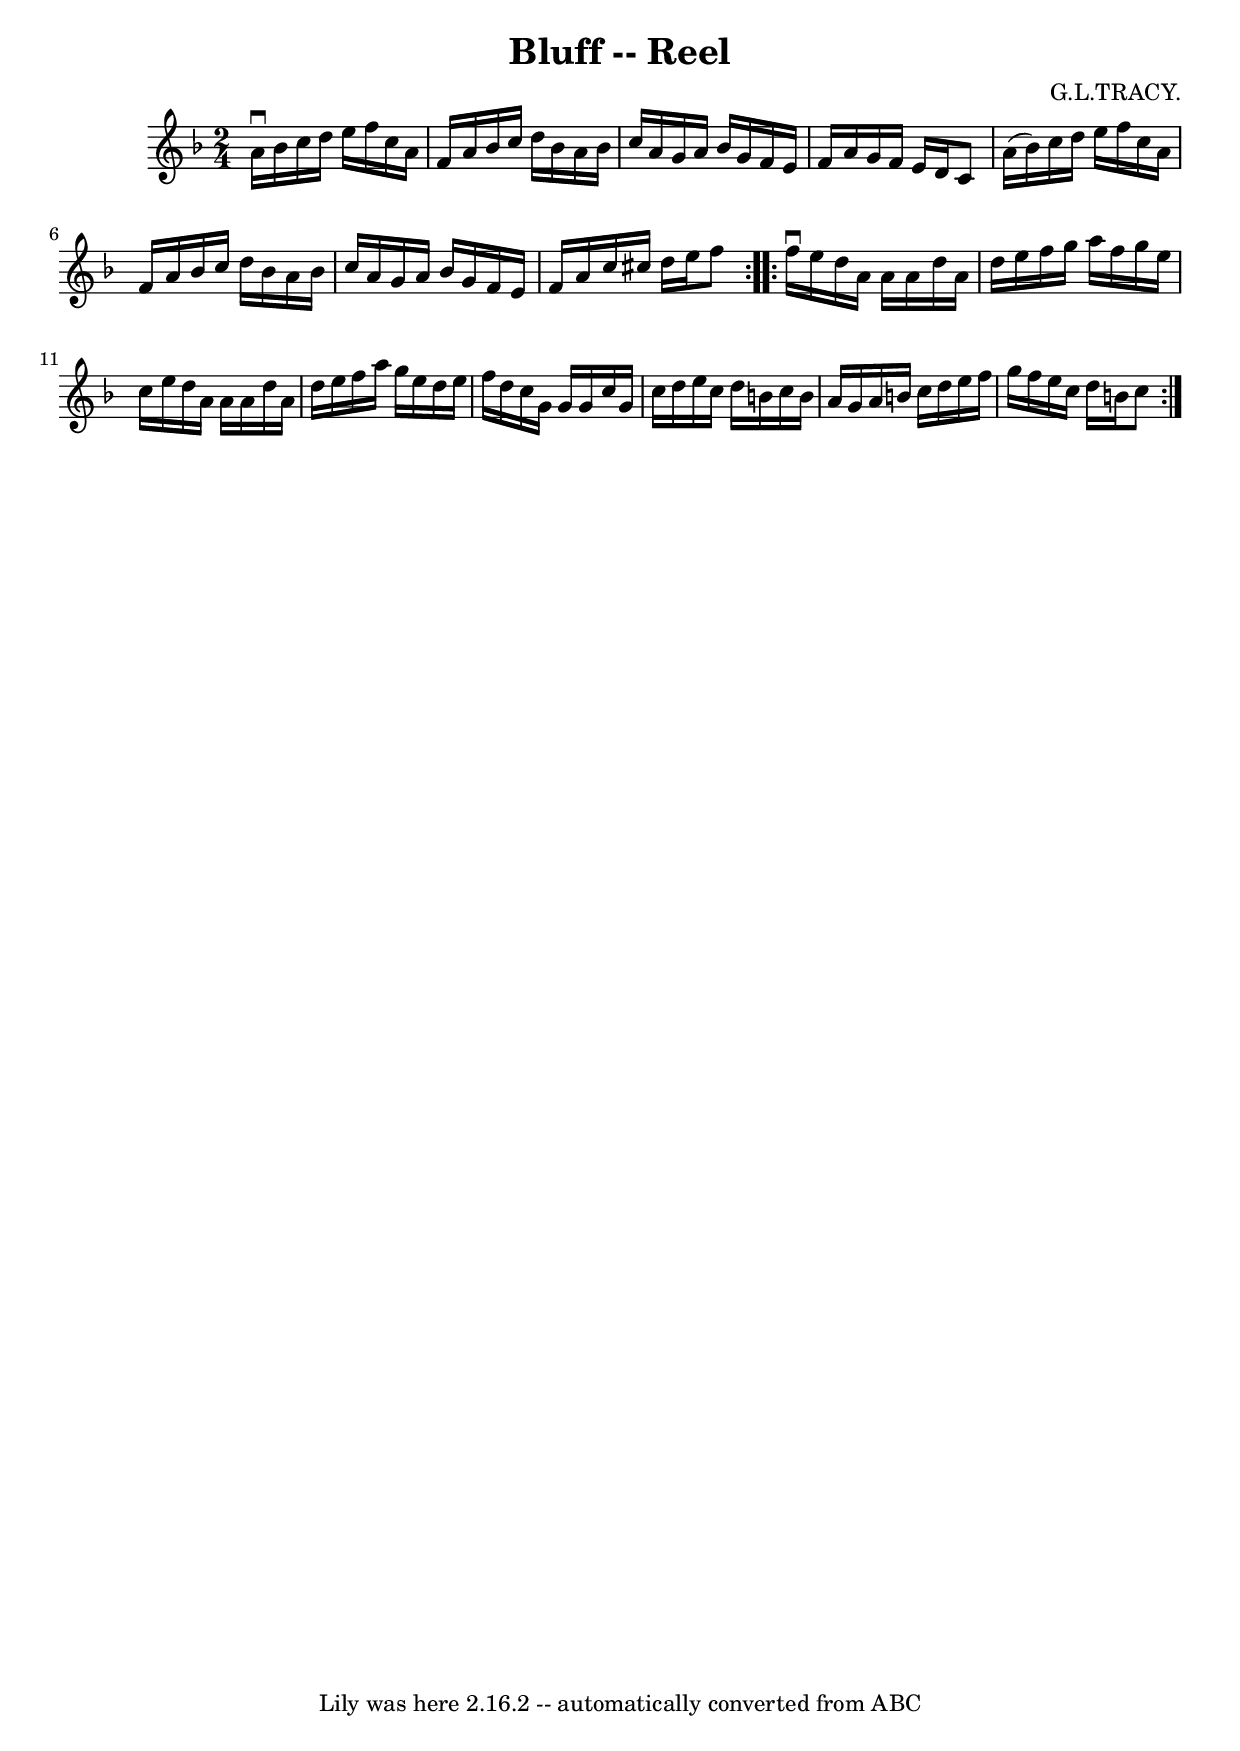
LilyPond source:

\version "2.16.2"
\include "Mammoth.ily"
\header {
  %% book = "Ryan's Mammoth Collection"
  composer = "G.L.TRACY."
  crossRefNumber = "1"
  footnotes = "\\\\278"
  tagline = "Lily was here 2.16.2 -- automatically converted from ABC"
  title = "Bluff -- Reel"

}
voicedefault =  {



  \repeat volta 2 {

    \time 2/4 
    \key f \major a'16^\downbow bes'16  |
    c''16 d''16  
    e''16 f''16 c''16 a'16 f'16 a'16    |
    bes'16 c''16 
    d''16 bes'16 a'16 bes'16 c''16 a'16    |
    g'16    
    a'16 bes'16 g'16 f'16 e'16 f'16 a'16    |
    g'16    
    f'16 e'16 d'16 c'8 a'16 (bes'16)   |
    c''16    
    d''16 e''16 f''16 c''16 a'16 f'16 a'16    |
    bes'16   
    c''16 d''16 bes'16 a'16 bes'16 c''16 a'16    |
    g'16 
    a'16 bes'16 g'16 f'16 e'16 f'16 a'16    |
    c''16   
    cis''16 d''16 e''16 f''8  
  }     
  \repeat volta 2 {
    f''16^\downbow   
    e''16  |
    d''16 a'16 a'16 a'16 d''16 a'16 d''16    
    e''16    |
    f''16 g''16 a''16 f''16 g''16 e''16 c''16 
    e''16    |
    d''16 a'16 a'16 a'16 d''16 a'16 d''16  
    e''16    |
    f''16 a''16 g''16 e''16 d''16 e''16    
    f''16 d''16    |
    c''16 g'16 g'16 g'16 c''16 g'16   
    c''16 d''16    |
    e''16 c''16 d''16 b'16 c''16 b'16  
    a'16 g'16    |
    a'16 b'16 c''16 d''16 e''16 f''16   
    g''16 f''16    |
    e''16 c''16 d''16 b'16 c''8  
  }   

}

\score{
  <<

    \context Staff="default"
    {
      \voicedefault 
      
    }

  >>
  \layout {
    
  }
  \midi {
  }

}
